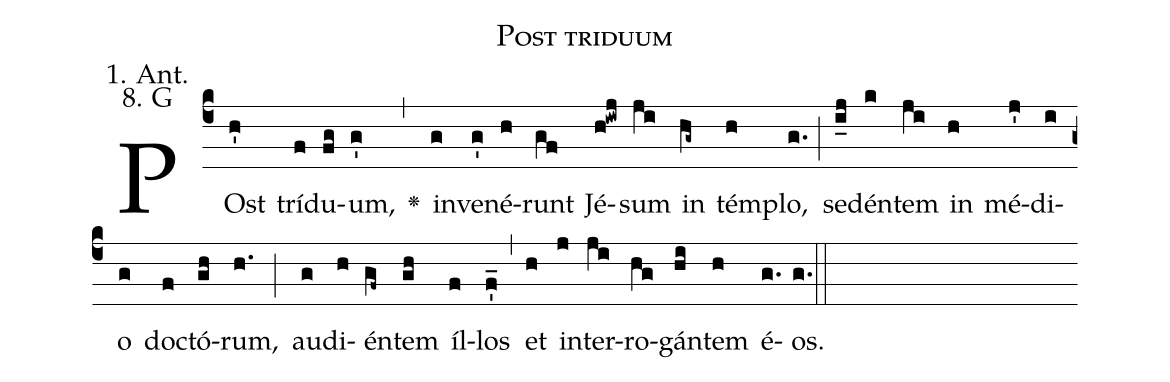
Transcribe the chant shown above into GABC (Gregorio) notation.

name: Post triduum;
office-part: 1 Antiphon;
mode: 8G;
annotation: 1. Ant.;
annotation: 8. G;
def-m1:}{\greseteolcustos{manual}{;
def-m2:\ifx\breakbeforeEuouae\undefined\else;
def-m3:\fi}\ifx\noeuouae\undefined\def\noeuouae{F}\fi\if\noeuouae F{;
def-m4:}\fi;
%%
(c4)POst(h') trí(f)du(fg)um,(g') <v>\greheightstar</v>(,)
in(g)ve(g')né(h)runt(gf) Jé(h!iwj)sum(ji) in(hg~) tém(h)plo,(g.) (;)
se(i_j)dén(k)tem(ji) in(h) mé(j')di(i)o(g) do(f)ctó(gh)rum,(h.) (;)
au(g)di(h)én(gf~)tem(gh) íl(f)los(f'_) (,) et(h) in(j)ter(ji)ro(hg)gán(hi)tem(h) é(g.[em1])os.(g.) (::[em2]z[em3])

E(j) u(j) o(i) u(j) a(h) e.(g.) (::[em4])
